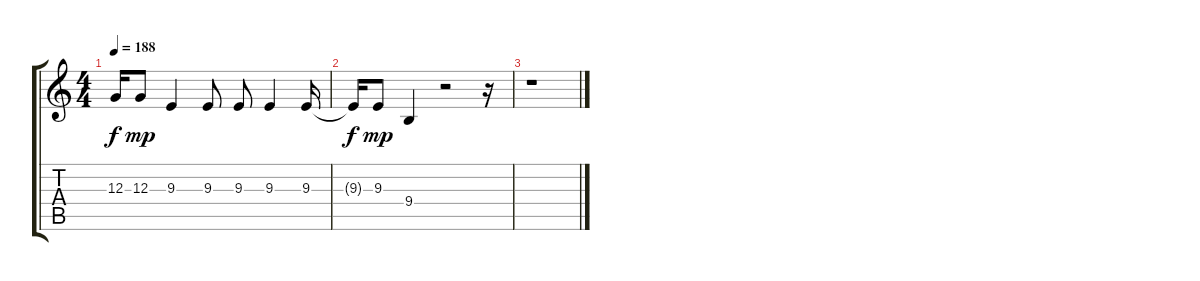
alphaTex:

\track "" {instrument vibraphone}
\staff {score tabs}
\tuning (E4 B3 G3 D3 A2 E2) {hide}
\ts (4 4)
\tempo 188
\clef g2
\ks c
12.3{t}.16{dy f} 12.3.8{dy mp} 9.3.4 9.3.8 9.3.8 9.3.4 9.3.16 |
9.3{t}.16{dy f} 9.3.8{dy mp} 9.4.4 r.2 r.16 |
r.1
